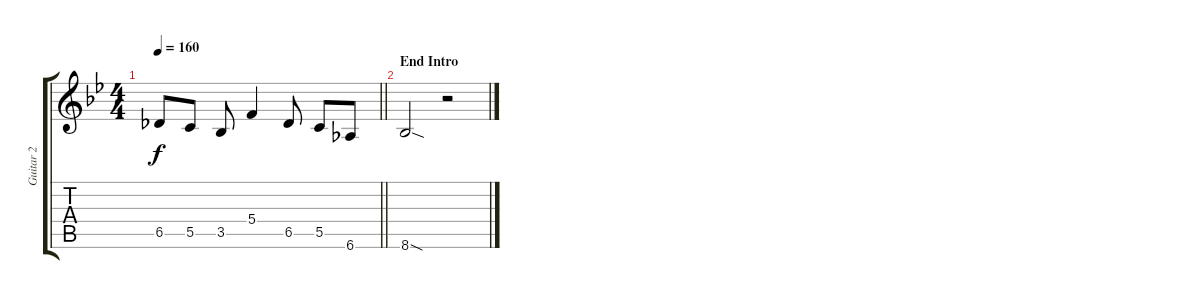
\track ("Guitar 2" "Guitar 2") {instrument distortionguitar}
\staff {score tabs}
\tuning (D4 A3 F3 C3 G2 D2) {hide}
\ts (4 4)
\tempo 160
\clef g2
\barLineRight lightlight
\ks bb
6.5.8{dy f} 5.5.8 3.5.8 5.4.4 6.5.8 5.5.8 6.6.8 |
\section ("" "End Intro")
8.6{sod}.2 r.2
